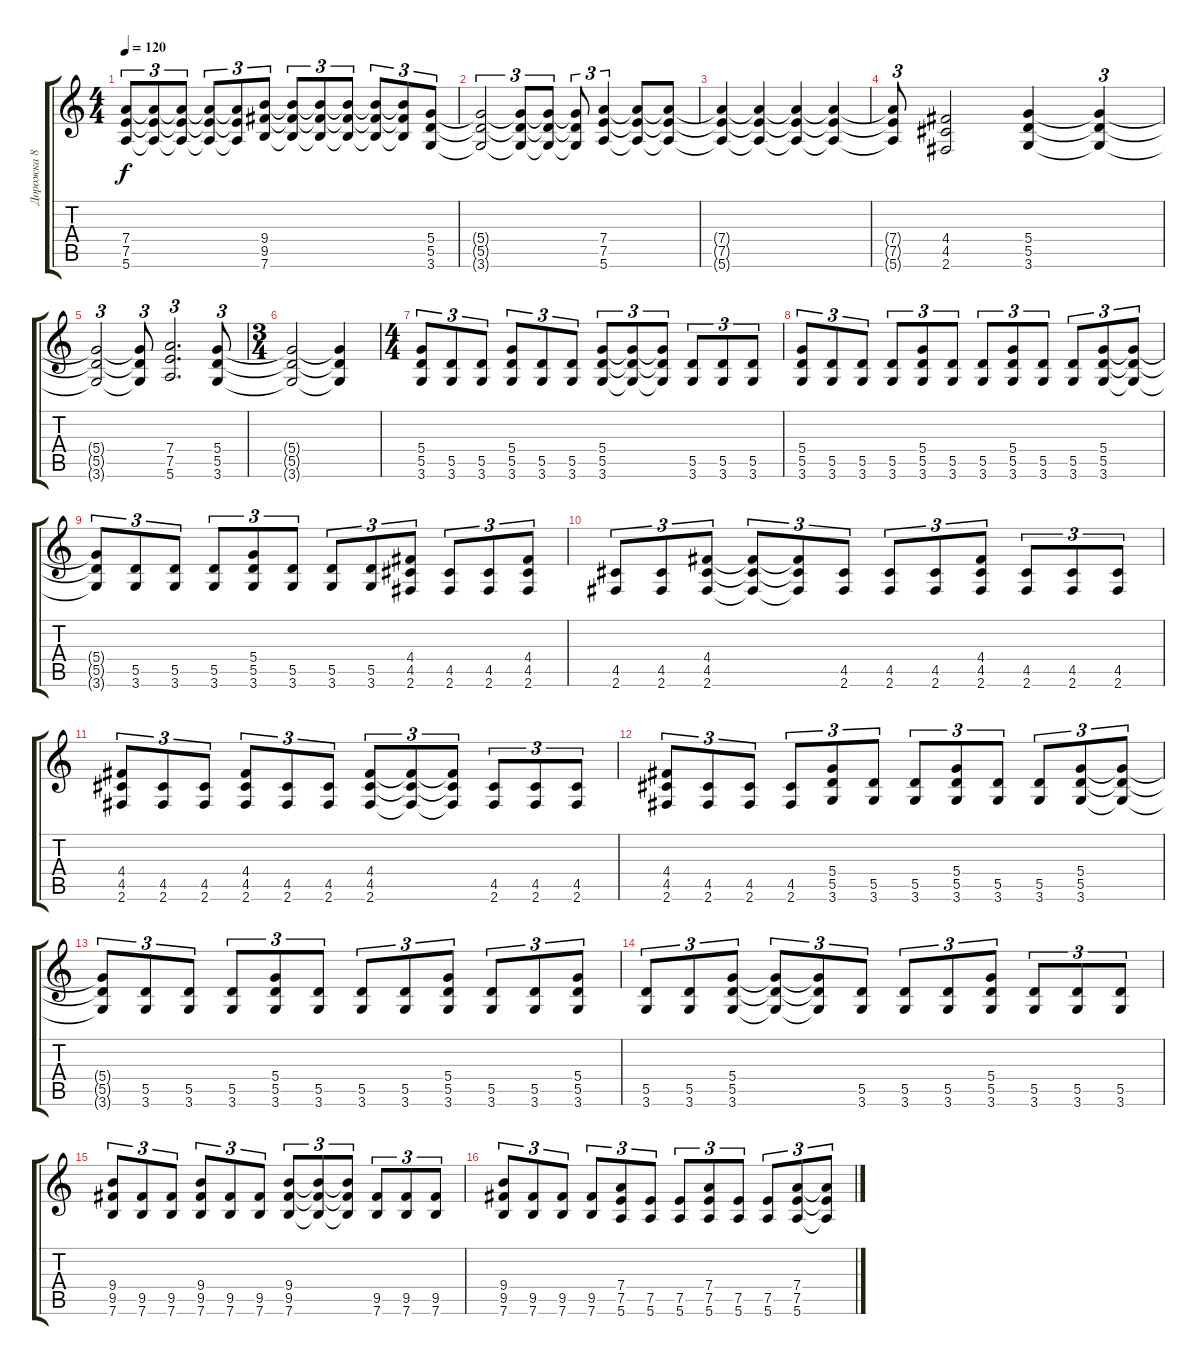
\track ("Дорожка 8" "Дорожка 8") {instrument distortionguitar}
\staff {score tabs}
\tuning (E4 B3 G3 D3 A2 E2) {hide}
\ts (4 4)
\tempo 120
\clef g2
\ks c
(7.4{t} 7.5{t} 5.6{t}).8{tu (3 2) dy f} (7.4{t} 7.5{t} 5.6{t}).8{tu (3 2)} (7.4{t} 7.5{t} 5.6{t}).8{tu (3 2)} (7.4{t} 7.5{t} 5.6{t}).8{tu (3 2)} (7.4{t} 7.5{t} 5.6{t}).8{tu (3 2)} (9.4 9.5 7.6).8{tu (3 2)} (9.4{t} 9.5{t} 7.6{t}).8{tu (3 2)} (9.4{t} 9.5{t} 7.6{t}).8{tu (3 2)} (9.4{t} 9.5{t} 7.6{t}).8{tu (3 2)} (9.4{t} 9.5{t} 7.6{t}).8{tu (3 2)} (9.4{t} 9.5{t} 7.6{t}).8{tu (3 2)} (5.4 5.5 3.6).8{tu (3 2)} |
(5.4{t} 5.5{t} 3.6{t}).2{tu (3 2)} (5.4{t} 5.5{t} 3.6{t}).8{tu (3 2)} (5.4{t} 5.5{t} 3.6{t}).8{tu (3 2)} (5.4{t} 5.5{t} 3.6{t}).8{tu (3 2)} (7.4 7.5 5.6).4{tu (3 2)} (7.4{t} 7.5{t} 5.6{t}).8 (7.4{t} 7.5{t} 5.6{t}).8 |
(7.4{t} 7.5{t} 5.6{t}).4 (7.4{t} 7.5{t} 5.6{t}).4 (7.4{t} 7.5{t} 5.6{t}).4 (7.4{t} 7.5{t} 5.6{t}).4 |
(7.4{t} 7.5{t} 5.6{t}).8{tu (3 2)} (4.4 4.5 2.6).2 (5.4 5.5 3.6).4 (5.4{t} 5.5{t} 3.6{t}).4{tu (3 2)} |
(5.4{t} 5.5{t} 3.6{t}).2{tu (3 2)} (5.4{t} 5.5{t} 3.6{t}).8{tu (3 2)} (7.4 7.5 5.6).2{d tu (3 2)} (5.4 5.5 3.6).8{tu (3 2)} |
\ts (3 4)
(5.4{t} 5.5{t} 3.6{t}).2 (5.4{t} 5.5{t} 3.6{t}).4 |
\ts (4 4)
(5.4 5.5 3.6).8{tu (3 2)} (5.5 3.6).8{tu (3 2)} (5.5 3.6).8{tu (3 2)} (5.4 5.5 3.6).8{tu (3 2)} (5.5 3.6).8{tu (3 2)} (5.5 3.6).8{tu (3 2)} (5.4 5.5 3.6).8{tu (3 2)} (5.4{t} 5.5{t} 3.6{t}).8{tu (3 2)} (5.4{t} 5.5{t} 3.6{t}).8{tu (3 2)} (5.5 3.6).8{tu (3 2)} (5.5 3.6).8{tu (3 2)} (5.5 3.6).8{tu (3 2)} |
(5.4 5.5 3.6).8{tu (3 2)} (5.5 3.6).8{tu (3 2)} (5.5 3.6).8{tu (3 2)} (5.5 3.6).8{tu (3 2)} (5.4 5.5 3.6).8{tu (3 2)} (5.5 3.6).8{tu (3 2)} (5.5 3.6).8{tu (3 2)} (5.4 5.5 3.6).8{tu (3 2)} (5.5 3.6).8{tu (3 2)} (5.5 3.6).8{tu (3 2)} (5.4 5.5 3.6).8{tu (3 2)} (5.4{t} 5.5{t} 3.6{t}).8{tu (3 2)} |
(5.4{t} 5.5{t} 3.6{t}).8{tu (3 2)} (5.5 3.6).8{tu (3 2)} (5.5 3.6).8{tu (3 2)} (5.5 3.6).8{tu (3 2)} (5.4 5.5 3.6).8{tu (3 2)} (5.5 3.6).8{tu (3 2)} (5.5 3.6).8{tu (3 2)} (5.5 3.6).8{tu (3 2)} (4.4 4.5 2.6).8{tu (3 2)} (4.5 2.6).8{tu (3 2)} (4.5 2.6).8{tu (3 2)} (4.4 4.5 2.6).8{tu (3 2)} |
(4.5 2.6).8{tu (3 2)} (4.5 2.6).8{tu (3 2)} (4.4 4.5 2.6).8{tu (3 2)} (4.4{t} 4.5{t} 2.6{t}).8{tu (3 2)} (4.4{t} 4.5{t} 2.6{t}).8{tu (3 2)} (4.5 2.6).8{tu (3 2)} (4.5 2.6).8{tu (3 2)} (4.5 2.6).8{tu (3 2)} (4.4 4.5 2.6).8{tu (3 2)} (4.5 2.6).8{tu (3 2)} (4.5 2.6).8{tu (3 2)} (4.5 2.6).8{tu (3 2)} |
(4.4 4.5 2.6).8{tu (3 2)} (4.5 2.6).8{tu (3 2)} (4.5 2.6).8{tu (3 2)} (4.4 4.5 2.6).8{tu (3 2)} (4.5 2.6).8{tu (3 2)} (4.5 2.6).8{tu (3 2)} (4.4 4.5 2.6).8{tu (3 2)} (4.4{t} 4.5{t} 2.6{t}).8{tu (3 2)} (4.4{t} 4.5{t} 2.6{t}).8{tu (3 2)} (4.5 2.6).8{tu (3 2)} (4.5 2.6).8{tu (3 2)} (4.5 2.6).8{tu (3 2)} |
(4.4 4.5 2.6).8{tu (3 2)} (4.5 2.6).8{tu (3 2)} (4.5 2.6).8{tu (3 2)} (4.5 2.6).8{tu (3 2)} (5.4 5.5 3.6).8{tu (3 2)} (5.5 3.6).8{tu (3 2)} (5.5 3.6).8{tu (3 2)} (5.4 5.5 3.6).8{tu (3 2)} (5.5 3.6).8{tu (3 2)} (5.5 3.6).8{tu (3 2)} (5.4 5.5 3.6).8{tu (3 2)} (5.4{t} 5.5{t} 3.6{t}).8{tu (3 2)} |
(5.4{t} 5.5{t} 3.6{t}).8{tu (3 2)} (5.5 3.6).8{tu (3 2)} (5.5 3.6).8{tu (3 2)} (5.5 3.6).8{tu (3 2)} (5.4 5.5 3.6).8{tu (3 2)} (5.5 3.6).8{tu (3 2)} (5.5 3.6).8{tu (3 2)} (5.5 3.6).8{tu (3 2)} (5.4 5.5 3.6).8{tu (3 2)} (5.5 3.6).8{tu (3 2)} (5.5 3.6).8{tu (3 2)} (5.4 5.5 3.6).8{tu (3 2)} |
(5.5 3.6).8{tu (3 2)} (5.5 3.6).8{tu (3 2)} (5.4 5.5 3.6).8{tu (3 2)} (5.4{t} 5.5{t} 3.6{t}).8{tu (3 2)} (5.4{t} 5.5{t} 3.6{t}).8{tu (3 2)} (5.5 3.6).8{tu (3 2)} (5.5 3.6).8{tu (3 2)} (5.5 3.6).8{tu (3 2)} (5.4 5.5 3.6).8{tu (3 2)} (5.5 3.6).8{tu (3 2)} (5.5 3.6).8{tu (3 2)} (5.5 3.6).8{tu (3 2)} |
(9.4 9.5 7.6).8{tu (3 2)} (9.5 7.6).8{tu (3 2)} (9.5 7.6).8{tu (3 2)} (9.4 9.5 7.6).8{tu (3 2)} (9.5 7.6).8{tu (3 2)} (9.5 7.6).8{tu (3 2)} (9.4 9.5 7.6).8{tu (3 2)} (9.4{t} 9.5{t} 7.6{t}).8{tu (3 2)} (9.4{t} 9.5{t} 7.6{t}).8{tu (3 2)} (9.5 7.6).8{tu (3 2)} (9.5 7.6).8{tu (3 2)} (9.5 7.6).8{tu (3 2)} |
(9.4 9.5 7.6).8{tu (3 2)} (9.5 7.6).8{tu (3 2)} (9.5 7.6).8{tu (3 2)} (9.5 7.6).8{tu (3 2)} (7.4 7.5 5.6).8{tu (3 2)} (7.5 5.6).8{tu (3 2)} (7.5 5.6).8{tu (3 2)} (7.4 7.5 5.6).8{tu (3 2)} (7.5 5.6).8{tu (3 2)} (7.5 5.6).8{tu (3 2)} (7.4 7.5 5.6).8{tu (3 2)} (7.4{t} 7.5{t} 5.6{t}).8{tu (3 2)}
